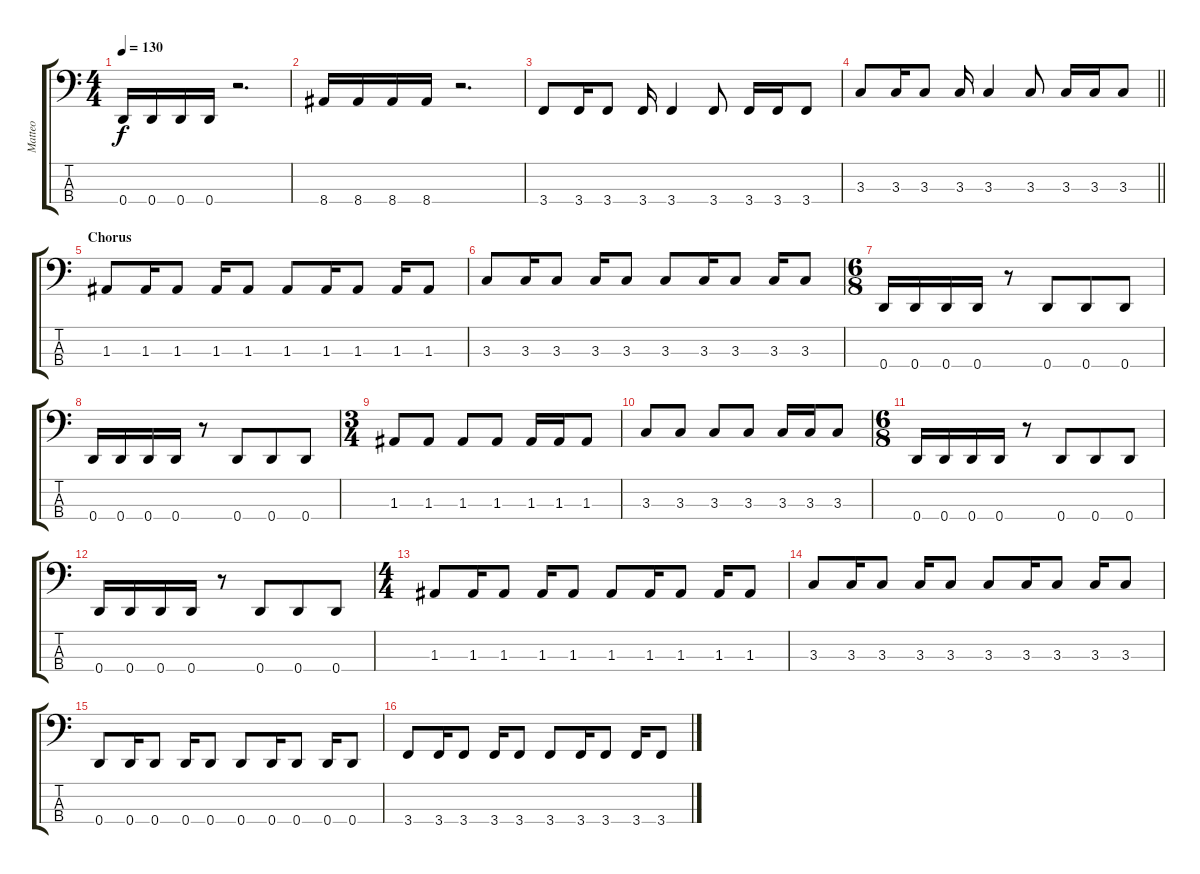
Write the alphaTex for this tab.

\track ("Matteo" "Matteo") {instrument electricbasspick}
\staff {score tabs}
\tuning (G2 D2 A1 D1) {hide}
\ts (4 4)
\tempo 130
\clef f4
\ks c
0.4.16{dy f} 0.4.16 0.4.16 0.4.16 r.2{d} |
8.4.16 8.4.16 8.4.16 8.4.16 r.2{d} |
3.4.8 3.4.16 3.4.8 3.4.16 3.4.4 3.4.8 3.4.16 3.4.16 3.4.8 |
\barLineRight lightlight
3.3.8 3.3.16 3.3.8 3.3.16 3.3.4 3.3.8 3.3.16 3.3.16 3.3.8 |
\section ("" "Chorus")
1.3.8 1.3.16 1.3.8 1.3.16 1.3.8 1.3.8 1.3.16 1.3.8 1.3.16 1.3.8 |
3.3.8 3.3.16 3.3.8 3.3.16 3.3.8 3.3.8 3.3.16 3.3.8 3.3.16 3.3.8 |
\ts (6 8)
0.4.16 0.4.16 0.4.16 0.4.16 r.8 0.4.8 0.4.8 0.4.8 |
0.4.16 0.4.16 0.4.16 0.4.16 r.8 0.4.8 0.4.8 0.4.8 |
\ts (3 4)
1.3.8 1.3.8 1.3.8 1.3.8 1.3.16 1.3.16 1.3.8 |
3.3.8 3.3.8 3.3.8 3.3.8 3.3.16 3.3.16 3.3.8 |
\ts (6 8)
0.4.16 0.4.16 0.4.16 0.4.16 r.8 0.4.8 0.4.8 0.4.8 |
0.4.16 0.4.16 0.4.16 0.4.16 r.8 0.4.8 0.4.8 0.4.8 |
\ts (4 4)
1.3.8 1.3.16 1.3.8 1.3.16 1.3.8 1.3.8 1.3.16 1.3.8 1.3.16 1.3.8 |
3.3.8 3.3.16 3.3.8 3.3.16 3.3.8 3.3.8 3.3.16 3.3.8 3.3.16 3.3.8 |
0.4.8 0.4.16 0.4.8 0.4.16 0.4.8 0.4.8 0.4.16 0.4.8 0.4.16 0.4.8 |
3.4.8 3.4.16 3.4.8 3.4.16 3.4.8 3.4.8 3.4.16 3.4.8 3.4.16 3.4.8
